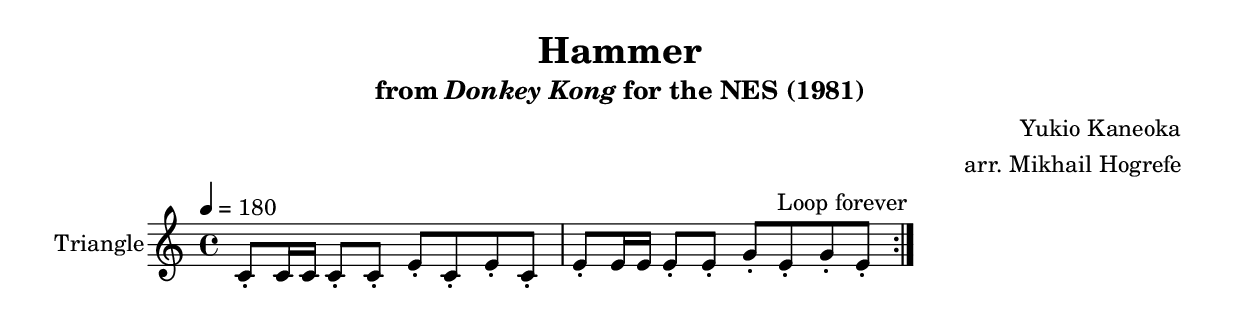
\version "2.22.0"

\book {
    \header {
        title = "Hammer"
        subtitle = \markup { "from" {\italic "Donkey Kong"} "for the NES (1981)" }
        composer = "Yukio Kaneoka"
        arranger = "arr. Mikhail Hogrefe"
    }

    \score {
        {
            \new Staff \relative c' {
                \set Staff.instrumentName = "Triangle"
                \set Staff.shortInstrumentName = "T."
\key c \major
\tempo 4 = 180
                \repeat volta 2 {
c8-. c16 c c8-. c-. e-. c-. e-. c-. |
e8-. e16 e e8-. e-. g-. e-. g-. e-. |
                }
\once \override Score.RehearsalMark.self-alignment-X = #RIGHT
\mark \markup { \fontsize #-2 "Loop forever" }
            }
        }
        \layout {
            \context {
                \Staff
                \RemoveEmptyStaves
            }
            \context {
                \DrumStaff
                \RemoveEmptyStaves
            }
        }
    }
}
